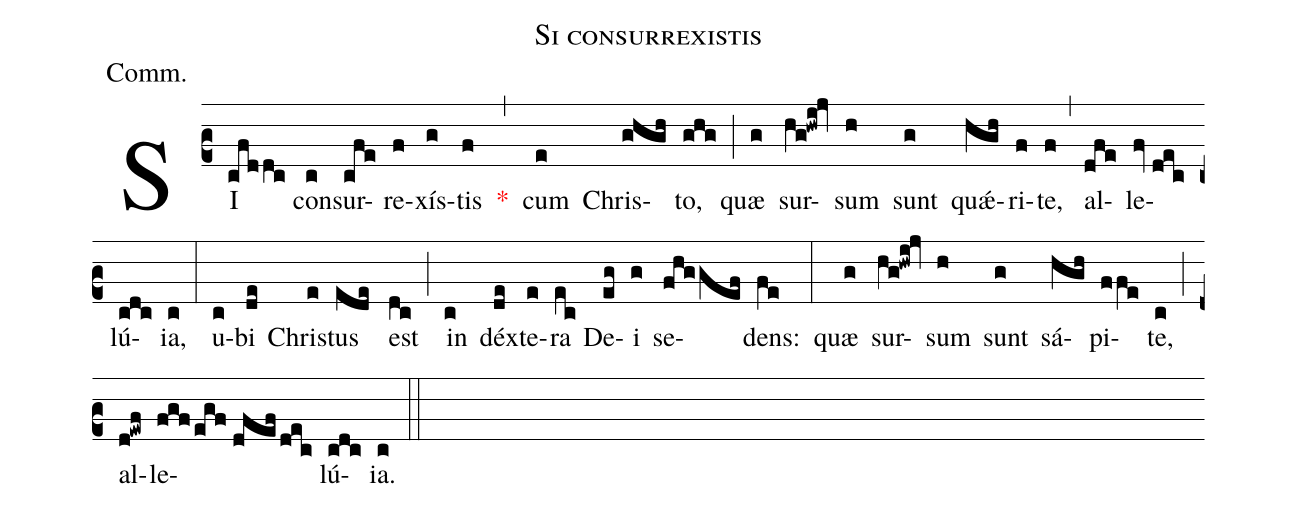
name:Si consurrexistis;
annotation:Comm.;
mode:VII.;
office-part:Communion;
%%
(c2) SI(cfddc) con(c)sur(cfe)re(f)xís(g)tis(f) <v>\red{*}</v>(,) cum(e) Chris(ghgh)to,(ghg) (;) quæ(g) sur(hg!hwi!jv)sum(h) sunt(g) qu<sp>'ae</sp>(hgh)ri(f)te,(f) (,) al(dfe)le(fv//dec)lú(cdc)ia,(c) (:) u(c)bi(de) Chris(e)tus(ede) est(dc) (;) in(c) déx(de)te(e)ra(ec) De(eg)i(g) se(fhg/gef)dens:(fe) (:) quæ(g) sur(hg!hwi!jv)sum(h) sunt(g) sá(hgh)pi(ffe)te,(c) (;) al(d!ewf)le(fgf/egf//dfef/dec)lú(cdc)ia.(c) (::)
